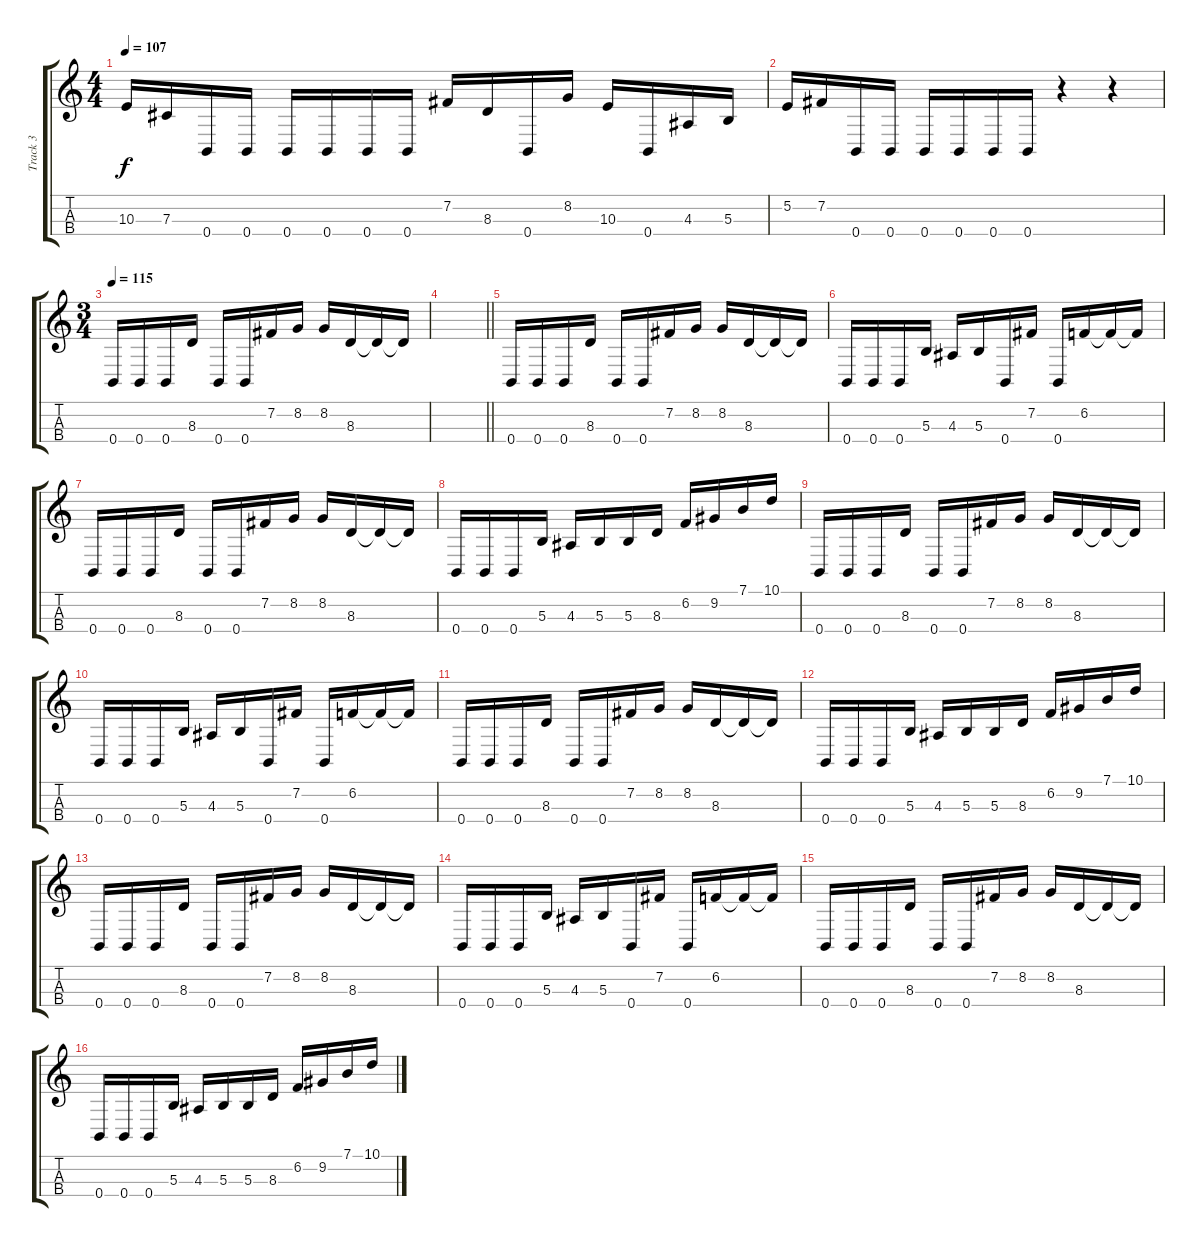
\track ("Track 3" "Track 3") {instrument electricbasspick}
\staff {score tabs}
\tuning (E3 B2 Gb2 B1) {hide}
\ts (4 4)
\tempo 107
\clef g2
\ks c
10.3.16{dy f} 7.3.16 0.4.16 0.4.16 0.4.16 0.4.16 0.4.16 0.4.16 7.2.16 8.3.16 0.4.16 8.2.16 10.3.16 0.4.16 4.3.16 5.3.16 |
5.2.16 7.2.16 0.4.16 0.4.16 0.4.16 0.4.16 0.4.16 0.4.16 r.4 r.4 |
\ts (3 4)
\tempo 115
0.4.16 0.4.16 0.4.16 8.3.16 0.4.16 0.4.16 7.2.16 8.2.16 8.2.16 8.3.16 8.3{t}.16 8.3{t}.16 |
\barLineRight lightlight
|
0.4.16 0.4.16 0.4.16 8.3.16 0.4.16 0.4.16 7.2.16 8.2.16 8.2.16 8.3.16 8.3{t}.16 8.3{t}.16 |
0.4.16 0.4.16 0.4.16 5.3.16 4.3.16 5.3.16 0.4.16 7.2.16 0.4.16 6.2.16 6.2{t}.16 6.2{t}.16 |
0.4.16 0.4.16 0.4.16 8.3.16 0.4.16 0.4.16 7.2.16 8.2.16 8.2.16 8.3.16 8.3{t}.16 8.3{t}.16 |
0.4.16 0.4.16 0.4.16 5.3.16 4.3.16 5.3.16 5.3.16 8.3.16 6.2.16 9.2.16 7.1.16 10.1.16 |
0.4.16 0.4.16 0.4.16 8.3.16 0.4.16 0.4.16 7.2.16 8.2.16 8.2.16 8.3.16 8.3{t}.16 8.3{t}.16 |
0.4.16 0.4.16 0.4.16 5.3.16 4.3.16 5.3.16 0.4.16 7.2.16 0.4.16 6.2.16 6.2{t}.16 6.2{t}.16 |
0.4.16 0.4.16 0.4.16 8.3.16 0.4.16 0.4.16 7.2.16 8.2.16 8.2.16 8.3.16 8.3{t}.16 8.3{t}.16 |
0.4.16 0.4.16 0.4.16 5.3.16 4.3.16 5.3.16 5.3.16 8.3.16 6.2.16 9.2.16 7.1.16 10.1.16 |
0.4.16 0.4.16 0.4.16 8.3.16 0.4.16 0.4.16 7.2.16 8.2.16 8.2.16 8.3.16 8.3{t}.16 8.3{t}.16 |
0.4.16 0.4.16 0.4.16 5.3.16 4.3.16 5.3.16 0.4.16 7.2.16 0.4.16 6.2.16 6.2{t}.16 6.2{t}.16 |
0.4.16 0.4.16 0.4.16 8.3.16 0.4.16 0.4.16 7.2.16 8.2.16 8.2.16 8.3.16 8.3{t}.16 8.3{t}.16 |
0.4.16 0.4.16 0.4.16 5.3.16 4.3.16 5.3.16 5.3.16 8.3.16 6.2.16 9.2.16 7.1.16 10.1.16
